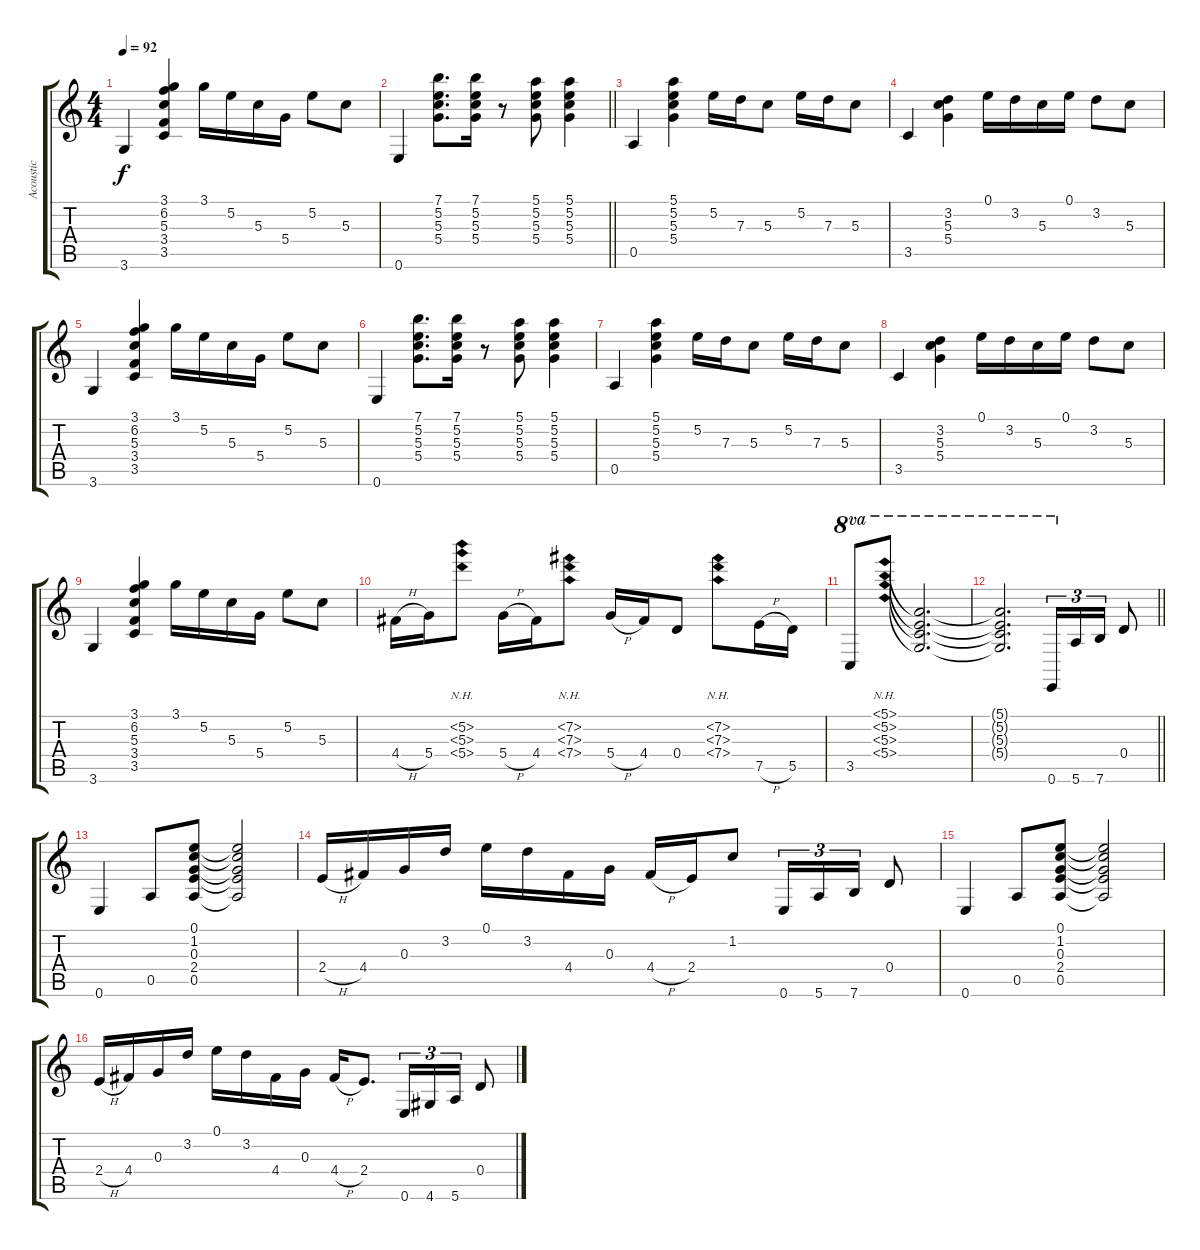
\track ("Acoustic" "Acoustic") {instrument acousticguitarsteel}
\staff {score tabs}
\tuning (E4 B3 G3 D3 A2 E2) {hide}
\ts (4 4)
\tempo 92
\clef g2
\ks c
3.6.4{dy f} (3.1 6.2 5.3 3.4 3.5).4 3.1.16 5.2.16 5.3.16 5.4.16 5.2.8 5.3.8 |
\barLineRight lightlight
0.6.4 (7.1 5.2 5.3 5.4).8{d} (7.1 5.2 5.3 5.4).16 r.8 (5.1 5.2 5.3 5.4).8 (5.1 5.2 5.3 5.4).4 |
0.5.4 (5.1 5.2 5.3 5.4).4 5.2.16 7.3.16 5.3.8 5.2.16 7.3.16 5.3.8 |
3.5.4 (3.2 5.3 5.4).4 0.1.16 3.2.16 5.3.16 0.1.16 3.2.8 5.3.8 |
3.6.4 (3.1 6.2 5.3 3.4 3.5).4 3.1.16 5.2.16 5.3.16 5.4.16 5.2.8 5.3.8 |
0.6.4 (7.1 5.2 5.3 5.4).8{d} (7.1 5.2 5.3 5.4).16 r.8 (5.1 5.2 5.3 5.4).8 (5.1 5.2 5.3 5.4).4 |
0.5.4 (5.1 5.2 5.3 5.4).4 5.2.16 7.3.16 5.3.8 5.2.16 7.3.16 5.3.8 |
3.5.4 (3.2 5.3 5.4).4 0.1.16 3.2.16 5.3.16 0.1.16 3.2.8 5.3.8 |
3.6.4 (3.1 6.2 5.3 3.4 3.5).4 3.1.16 5.2.16 5.3.16 5.4.16 5.2.8 5.3.8 |
4.4{h}.16 5.4.16 (5.2{nh} 5.3{nh} 5.4{nh}).8 5.4{h}.16 4.4.16 (7.2{nh} 7.3{nh} 7.4{nh}).8 5.4{h}.16 4.4.16 0.4.8 (7.2{nh} 7.3{nh} 7.4{nh}).8 7.5{h}.16 5.5.16 |
3.5.8{ot 8va} (5.1{nh} 5.2{nh} 5.3{nh} 5.4{nh}).8{ot 8va} (5.1{t} 5.2{t} 5.3{t} 5.4{t}).2{d ot 8va} |
\barLineRight lightlight
(5.1{t} 5.2{t} 5.3{t} 5.4{t}).2{d ot 8va} 0.6.16{tu (3 2) ot 8va} 5.6.16{tu (3 2)} 7.6.16{tu (3 2)} 0.4.8 |
0.6.4 0.5.8 (0.1 1.2 0.3 2.4 0.5).8 (0.1{t} 1.2{t} 0.3{t} 2.4{t} 0.5{t}).2 |
2.4{h}.16 4.4.16 0.3.16 3.2.16 0.1.16 3.2.16 4.4.16 0.3.16 4.4{h}.16 2.4.16 1.2.8 0.6.16{tu (3 2)} 5.6.16{tu (3 2)} 7.6.16{tu (3 2)} 0.4.8 |
0.6.4 0.5.8 (0.1 1.2 0.3 2.4 0.5).8 (0.1{t} 1.2{t} 0.3{t} 2.4{t} 0.5{t}).2 |
2.4{h}.16 4.4.16 0.3.16 3.2.16 0.1.16 3.2.16 4.4.16 0.3.16 4.4{h}.16 2.4.8{d} 0.6.16{tu (3 2)} 4.6.16{tu (3 2)} 5.6.16{tu (3 2)} 0.4.8
